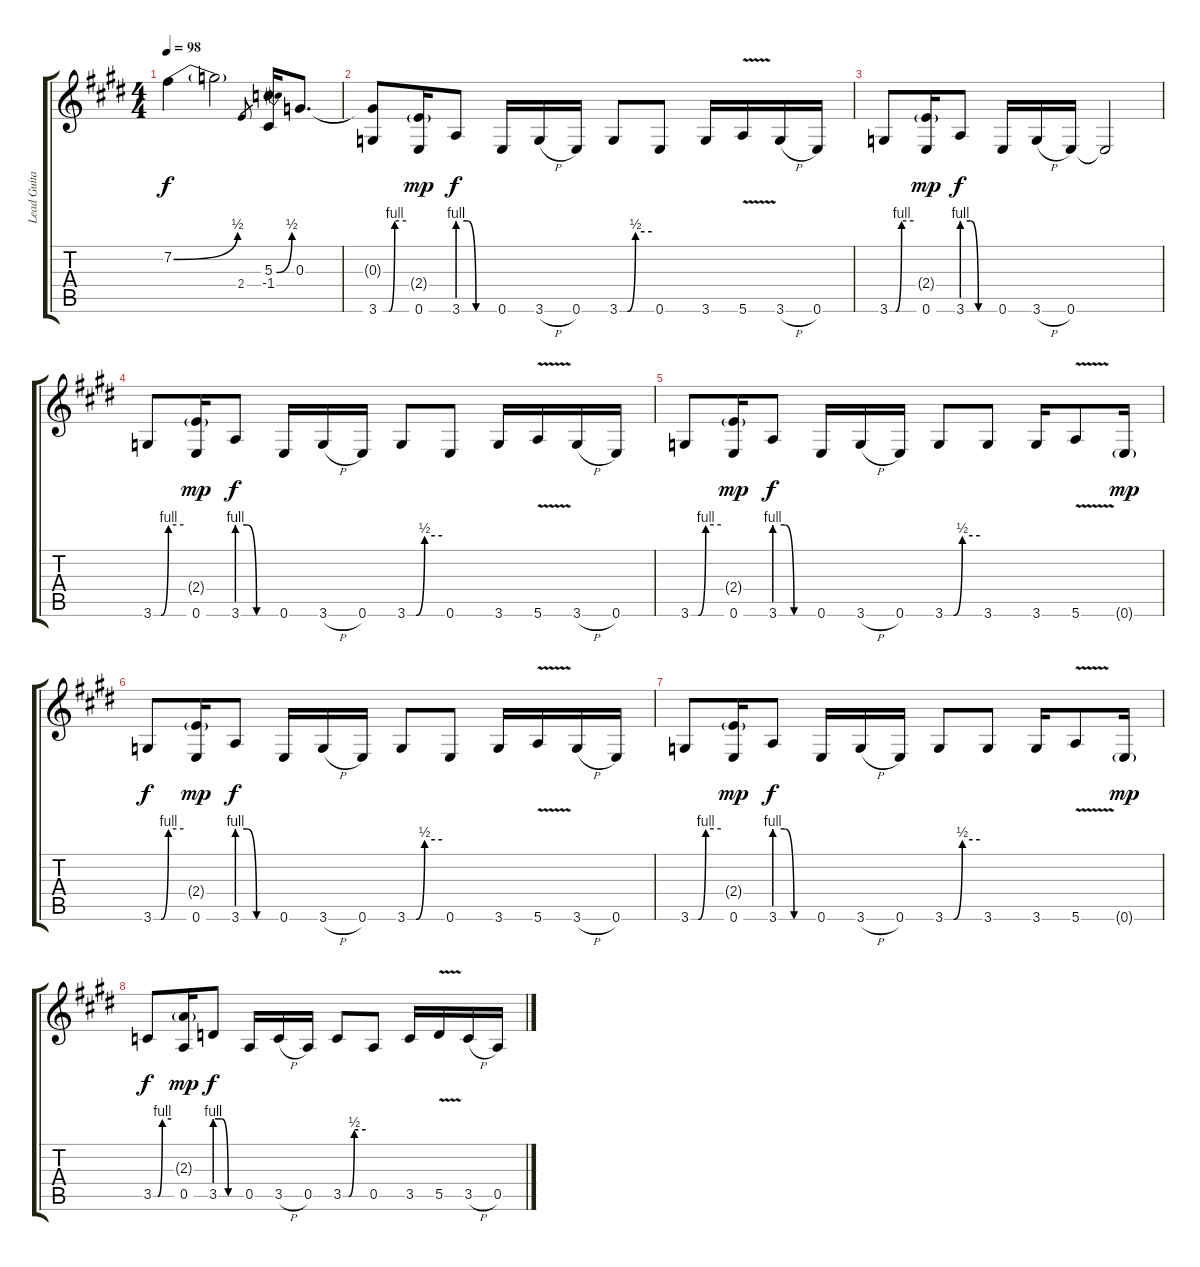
\track ("Lead Guitar" "Lead Guita") {instrument overdrivenguitar}
\staff {score tabs}
\tuning (E4 B3 G3 D3 A2 E2) {hide}
\ts (4 4)
\tempo 98
\clef g2
\ks e
7.2{be (bend 0 0 60 2)}.4{dy f} 7.2{t}.2 2.4.8{gr} (5.3{be (bend 0 0 60 2)} -1.4).16 0.3.8{d} |
(0.3{t} 3.6{be (custom 0 0 15 0 30 4 60 4)}).8 (2.4{g} 0.6).16{dy mp} 3.6{be (custom 0 4 15 4 30 0 45 0 60 0)}.8{dy f} 0.6.16 3.6{h}.16 0.6.16 3.6{be (custom 0 0 15 0 30 2 60 2)}.8 0.6.8 3.6.16 5.6{v}.16 3.6{h}.16 0.6.16 |
3.6{be (custom 0 0 15 0 30 4 60 4)}.8 (2.4{g} 0.6).16{dy mp} 3.6{be (custom 0 4 15 4 30 0 45 0 60 0)}.8{dy f} 0.6.16 3.6{h}.16 0.6.16 0.6{t}.2 |
3.6{be (custom 0 0 15 0 30 4 60 4)}.8 (2.4{g} 0.6).16{dy mp} 3.6{be (custom 0 4 15 4 30 0 45 0 60 0)}.8{dy f} 0.6.16 3.6{h}.16 0.6.16 3.6{be (custom 0 0 15 0 30 2 60 2)}.8 0.6.8 3.6.16 5.6{v}.16 3.6{h}.16 0.6.16 |
3.6{be (custom 0 0 15 0 30 4 60 4)}.8 (2.4{g} 0.6).16{dy mp} 3.6{be (custom 0 4 15 4 30 0 45 0 60 0)}.8{dy f} 0.6.16 3.6{h}.16 0.6.16 3.6{be (custom 0 0 15 0 30 2 60 2)}.8 3.6.8 3.6.16 5.6{v}.8 0.6{g}.16{dy mp} |
3.6{be (custom 0 0 15 0 30 4 60 4)}.8{dy f} (2.4{g} 0.6).16{dy mp} 3.6{be (custom 0 4 15 4 30 0 45 0 60 0)}.8{dy f} 0.6.16 3.6{h}.16 0.6.16 3.6{be (custom 0 0 15 0 30 2 60 2)}.8 0.6.8 3.6.16 5.6{v}.16 3.6{h}.16 0.6.16 |
3.6{be (custom 0 0 15 0 30 4 60 4)}.8 (2.4{g} 0.6).16{dy mp} 3.6{be (custom 0 4 15 4 30 0 45 0 60 0)}.8{dy f} 0.6.16 3.6{h}.16 0.6.16 3.6{be (custom 0 0 15 0 30 2 60 2)}.8 3.6.8 3.6.16 5.6{v}.8 0.6{g}.16{dy mp} |
3.5{be (custom 0 0 15 0 30 4 60 4)}.8{dy f} (2.3{g} 0.5).16{dy mp} 3.5{be (custom 0 4 15 4 30 0 40 0 60 0)}.8{dy f} 0.5.16 3.5{h}.16 0.5.16 3.5{be (custom 0 0 15 0 30 2 60 2)}.8 0.5.8 3.5.16 5.5{v}.16 3.5{h}.16 0.5.16
